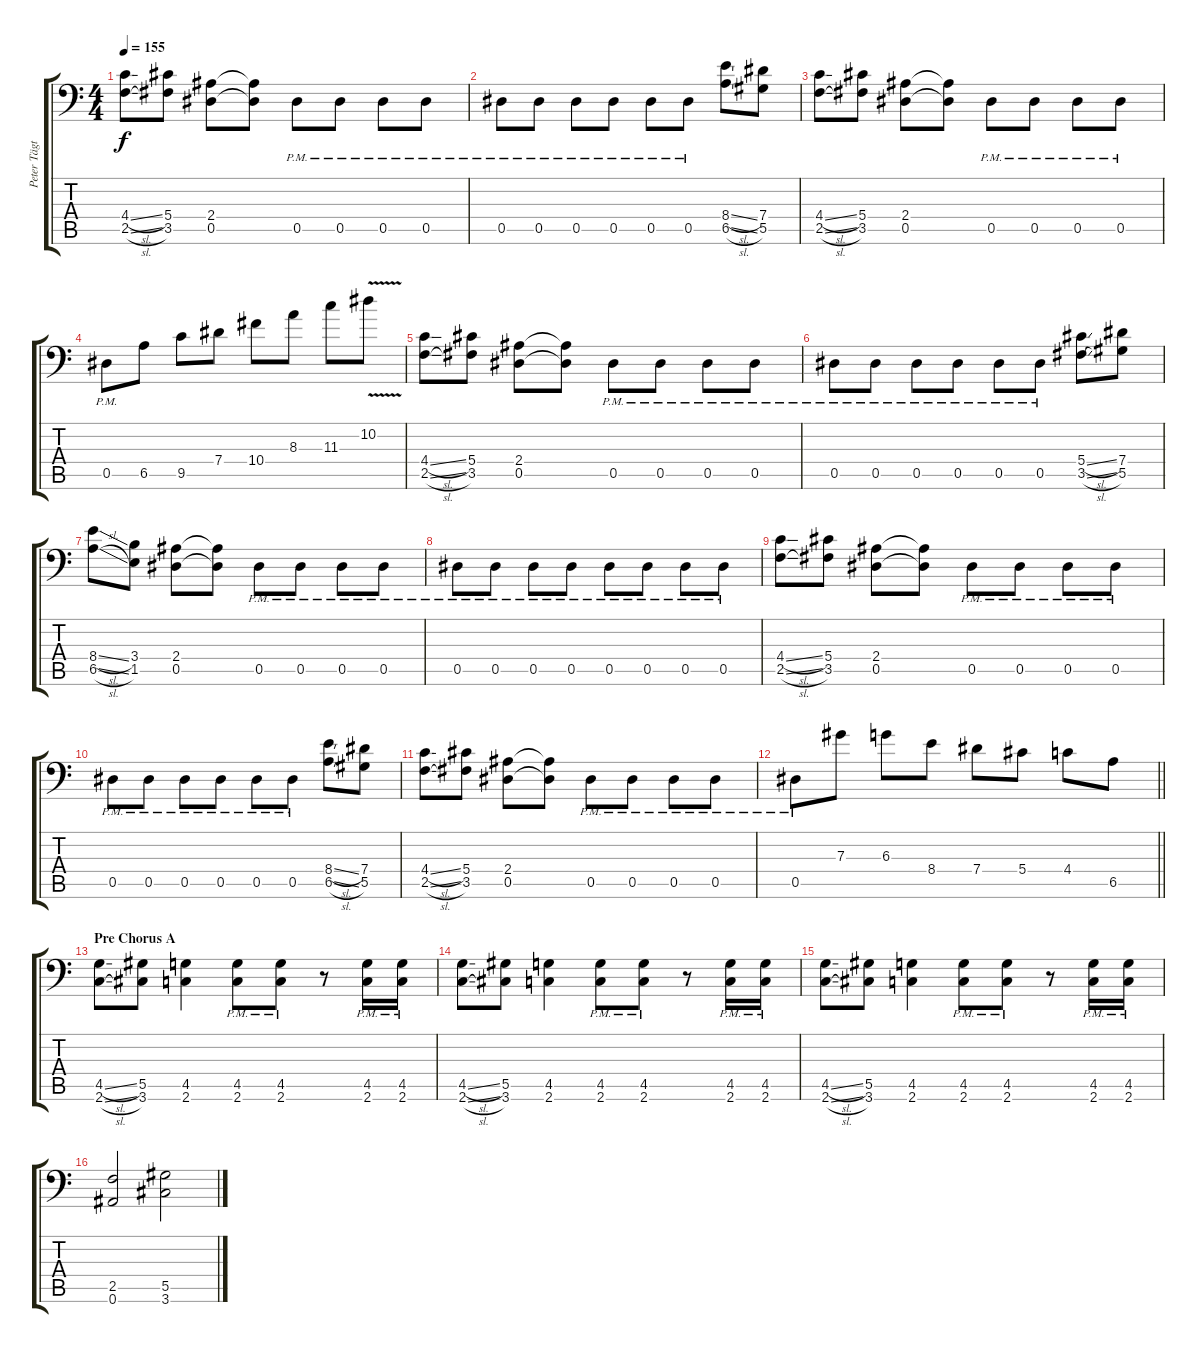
\track ("Peter Tägtgren (Rythm 1)" "Peter Tägt") {instrument distortionguitar}
\staff {score tabs}
\tuning (Bb3 F3 Db3 Ab2 Eb2 Bb1) {hide}
\ts (4 4)
\tempo 155
\clef f4
\ks c
(4.4{sl} 2.5{sl}).8{dy f} (5.4 3.5).8 (2.4 0.5).8 (2.4{t} 0.5{t}).8 0.5{pm}.8 0.5{pm}.8 0.5{pm}.8 0.5{pm}.8 |
0.5{pm}.8 0.5{pm}.8 0.5{pm}.8 0.5{pm}.8 0.5{pm}.8 0.5{pm}.8 (8.4{sl} 6.5{sl}).8 (7.4 5.5).8 |
(4.4{sl} 2.5{sl}).8 (5.4 3.5).8 (2.4 0.5).8 (2.4{t} 0.5{t}).8 0.5{pm}.8 0.5{pm}.8 0.5{pm}.8 0.5{pm}.8 |
0.5{pm}.8 6.5.8 9.5.8 7.4.8 10.4.8 8.3.8 11.3.8 10.2{v}.8 |
(4.4{sl} 2.5{sl}).8 (5.4 3.5).8 (2.4 0.5).8 (2.4{t} 0.5{t}).8 0.5{pm}.8 0.5{pm}.8 0.5{pm}.8 0.5{pm}.8 |
0.5{pm}.8 0.5{pm}.8 0.5{pm}.8 0.5{pm}.8 0.5{pm}.8 0.5{pm}.8 (5.4{sl} 3.5{sl}).8 (7.4 5.5).8 |
(8.4{sl} 6.5{sl}).8 (3.4 1.5).8 (2.4 0.5).8 (2.4{t} 0.5{t}).8 0.5{pm}.8 0.5{pm}.8 0.5{pm}.8 0.5{pm}.8 |
0.5{pm}.8 0.5{pm}.8 0.5{pm}.8 0.5{pm}.8 0.5{pm}.8 0.5{pm}.8 0.5{pm}.8 0.5{pm}.8 |
(4.4{sl} 2.5{sl}).8 (5.4 3.5).8 (2.4 0.5).8 (2.4{t} 0.5{t}).8 0.5{pm}.8 0.5{pm}.8 0.5{pm}.8 0.5{pm}.8 |
0.5{pm}.8 0.5{pm}.8 0.5{pm}.8 0.5{pm}.8 0.5{pm}.8 0.5{pm}.8 (8.4{sl} 6.5{sl}).8 (7.4 5.5).8 |
(4.4{sl} 2.5{sl}).8 (5.4 3.5).8 (2.4 0.5).8 (2.4{t} 0.5{t}).8 0.5{pm}.8 0.5{pm}.8 0.5{pm}.8 0.5{pm}.8 |
\barLineRight lightlight
0.5{pm}.8 7.3.8 6.3.8 8.4.8 7.4.8 5.4.8 4.4.8 6.5.8 |
\section ("" "Pre Chorus A")
(4.5{sl} 2.6{sl}).8 (5.5 3.6).8 (4.5 2.6).4 (4.5{pm} 2.6{pm}).8 (4.5{pm} 2.6{pm}).8 r.8 (4.5{pm} 2.6{pm}).16 (4.5{pm} 2.6{pm}).16 |
(4.5{sl} 2.6{sl}).8 (5.5 3.6).8 (4.5 2.6).4 (4.5{pm} 2.6{pm}).8 (4.5{pm} 2.6{pm}).8 r.8 (4.5{pm} 2.6{pm}).16 (4.5{pm} 2.6{pm}).16 |
(4.5{sl} 2.6{sl}).8 (5.5 3.6).8 (4.5 2.6).4 (4.5{pm} 2.6{pm}).8 (4.5{pm} 2.6{pm}).8 r.8 (4.5{pm} 2.6{pm}).16 (4.5{pm} 2.6{pm}).16 |
(2.5 0.6).2 (5.5 3.6).2
